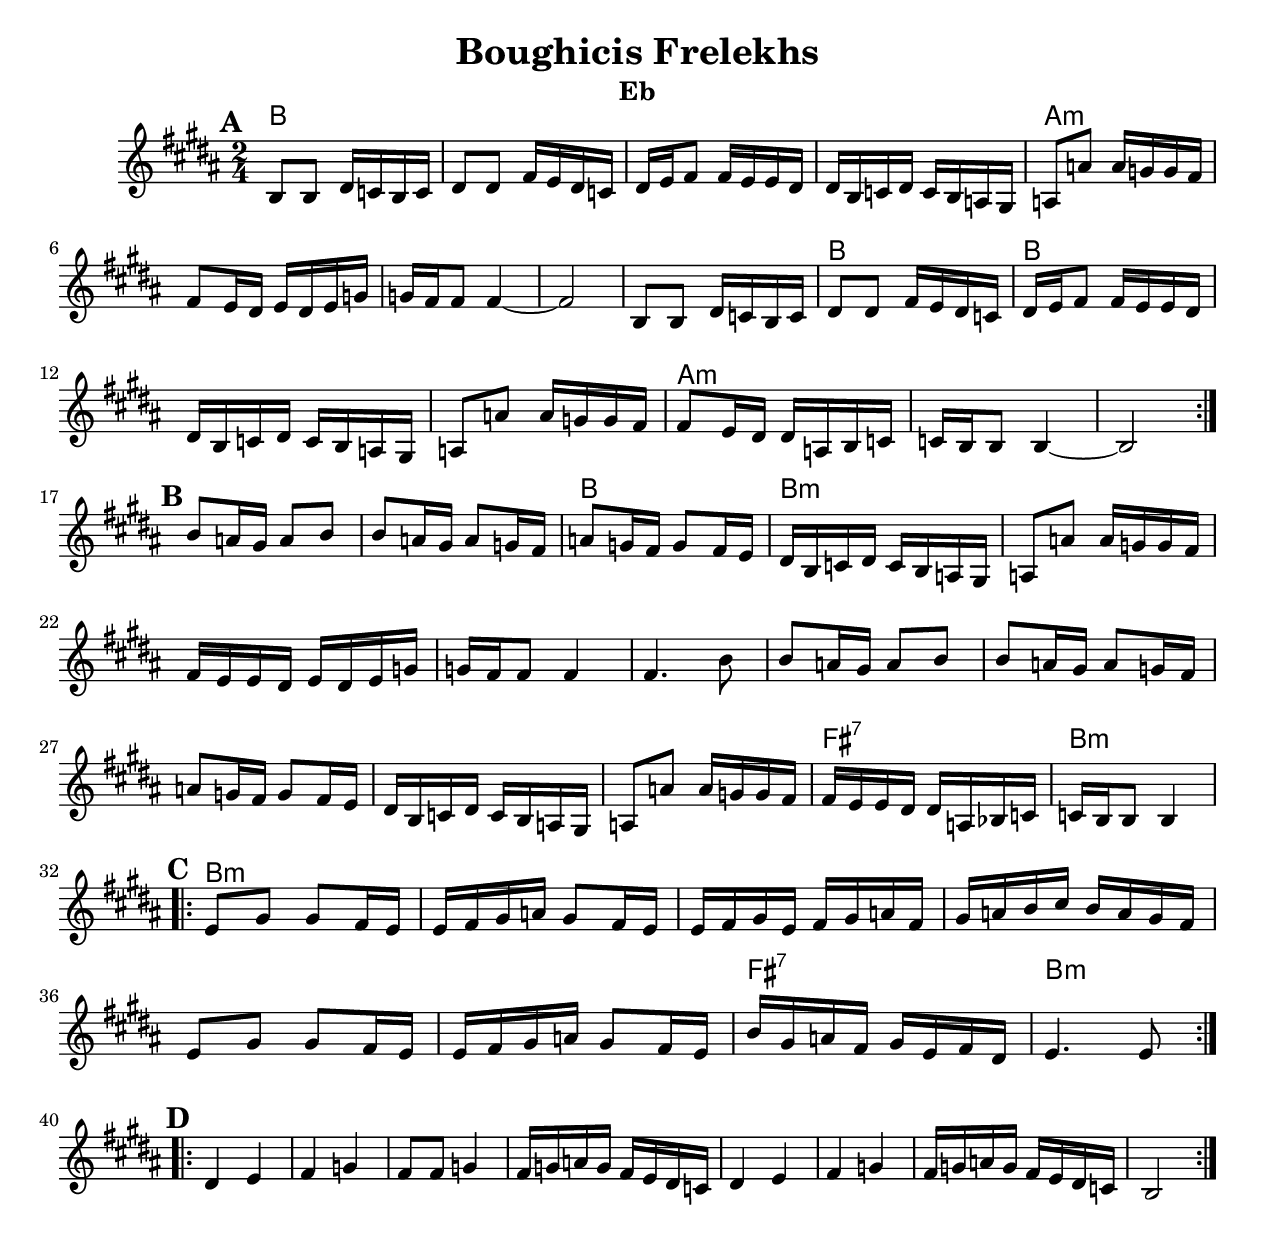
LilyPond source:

\version "2.18.0"
\language "english"
\pointAndClickOff
\paper{
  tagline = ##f
  %print-all-headers = ##t
  #(set-paper-size "letter")
}
\header{
  title= "Boughicis Frelekhs"
instrument= "Eb"
  %subtitle="(Yevrieskaya Melodie)"
instrument= "Eb"
  %composer= "Naye Kapele"
  %arranger= "H. Sweet"
}

melody = \relative c {
  \clef treble
  \key d \major
  \time 2/4
  \set Score.markFormatter = #format-mark-box-alphabet


  %&A section
  \repeat volta 2{
    \mark \default
    d8 d fs 16 ef d ef
    fs8 fs a16 g fs ef
    fs g a8 a16 g g fs
    fs d ef fs ef d c b
    c8 c' c16 bf bf a

    a8 g16 fs g fs g bf
    bf a a8 a4 ~
    a2

    d,8 d fs 16 ef d ef
    fs8 fs a16 g fs ef
    fs g a8 a16 g g fs
    fs d ef fs ef d c b
    c8 c' c16 bf bf a
    a8 g16 fs fs c d ef
    ef16 d d8 d4 ~
    d2

    %
  }
  \break
  %B part
  {
    \mark \default
    d'8 c16 b c8 d
    d c16 b c8 bf16 a
    c8 bf16 a bf8 a16 g
    fs16 d ef fs ef d c b
    c8 c' c16 bf bf a
    a g g fs g fs g bf
    bf a a8 a4
    a4. d8
    d8 c16 b c8 d
    d c16 b c8 bf16 a
    c8 bf16 a bf8 a16 g
    fs16 d ef fs ef d c b
    c8 c' c16 bf bf a
    a g g fs fs c df ef
    ef d d8 d4
  }
  \break
  %C Part
  \repeat volta 2{
    \mark \default
    g8 b b a16 g
    g a b c b8 a16 g
    g a b g a b c a
    b c d e d c b a
    g8 b b a16 g
    g a b c b8 a16 g
    d' b c a b g a fs
    g4. g8
  }
  \break
  %D Part
  \repeat volta 2{
    \mark \default
    fs4 g
    a bf
    a8 a bf4
    a16 bf c bf a g fs ef
    fs4 g
    a bf
    a16 bf c bf a g fs ef
    d2

  }
}

harmonies = \chordmode {
  {
    d2*4
    c:m
    s2
    d2
    {d2*3}
    c2*5:m

    d2
  }{
    d2*10:m
    a2:7
    d2:m
  }{
    d2*6:m
    a2:7
    d2:m
  }
}

\score {\transpose c a
  <<
    \new ChordNames {
      \set chordChanges = ##f
      \harmonies
    }
    \new Staff \melody
  >>

  \layout{indent = 1.0\cm}
  \midi { }
}
